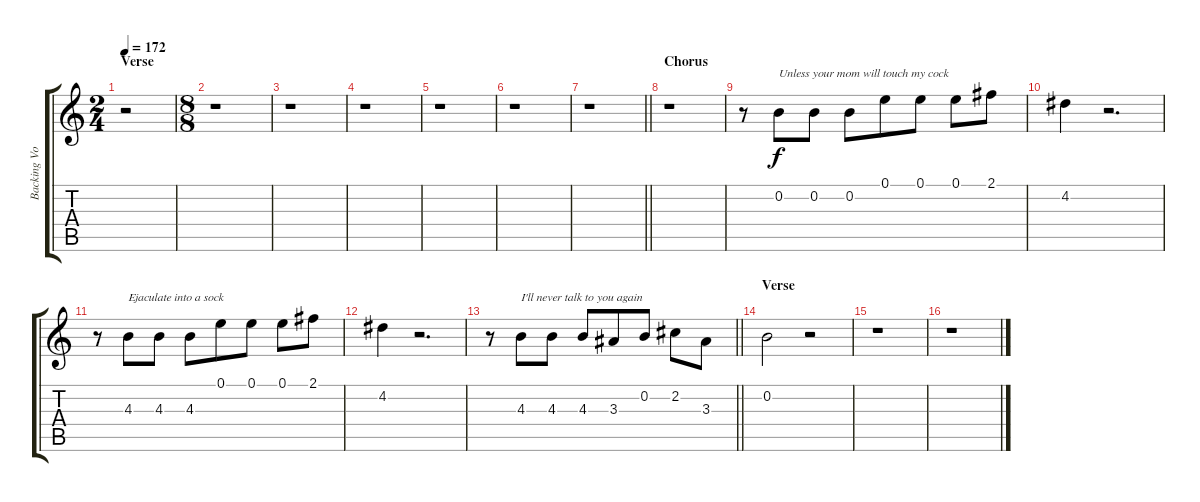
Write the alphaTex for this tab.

\track ("Backing Vocals" "Backing Vo") {instrument electricguitarjazz}
\staff {score tabs}
\tuning (E4 B3 G3 D3 A2 E2) {hide}
\ts (2 4)
\section ("" "Verse")
\tempo 172
\clef g2
\ks c
r.2{dy f instrument electricguitarjazz} |
\ts (8 8)
r.1 |
r.1 |
r.1 |
r.1 |
r.1 |
\barLineRight lightlight
r.1 |
\section ("" "Chorus")
r.1 |
r.8 0.2.8{txt "Unless your mom will touch my cock"} 0.2.8 0.2.8 0.1.8 0.1.8 0.1.8 2.1.8 |
4.2.4 r.2{d} |
r.8 4.3.8{txt "Ejaculate into a sock"} 4.3.8 4.3.8 0.1.8 0.1.8 0.1.8 2.1.8 |
4.2.4 r.2{d} |
\barLineRight lightlight
r.8 4.3.8{txt "I'll never talk to you again"} 4.3.8 4.3.8 3.3.8 0.2.8 2.2.8 3.3.8 |
\section ("" "Verse")
0.2.2 r.2 |
r.1 |
r.1
